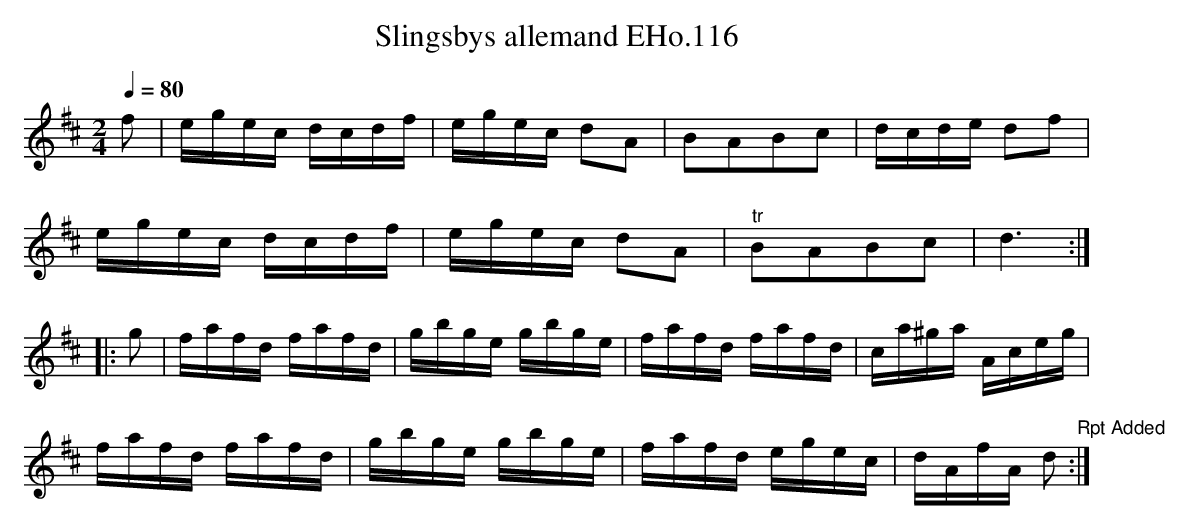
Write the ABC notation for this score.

X:1
T:Slingsbys allemand EHo.116
M:2/4
L:1/16
Q:1/4=80
K:D
f2|egec dcdf|egec d2A2|B2A2B2c2|dcde d2f2|
egec dcdf|egec d2A2|"^tr"B2A2B2c2|d6:|
|:g2|fafd fafd|gbge  gbge|fafd fafd|ca^ga Aceg|
fafd fafd|gbge gbge|fafd egec|dAfA d2"Rpt Added":|
